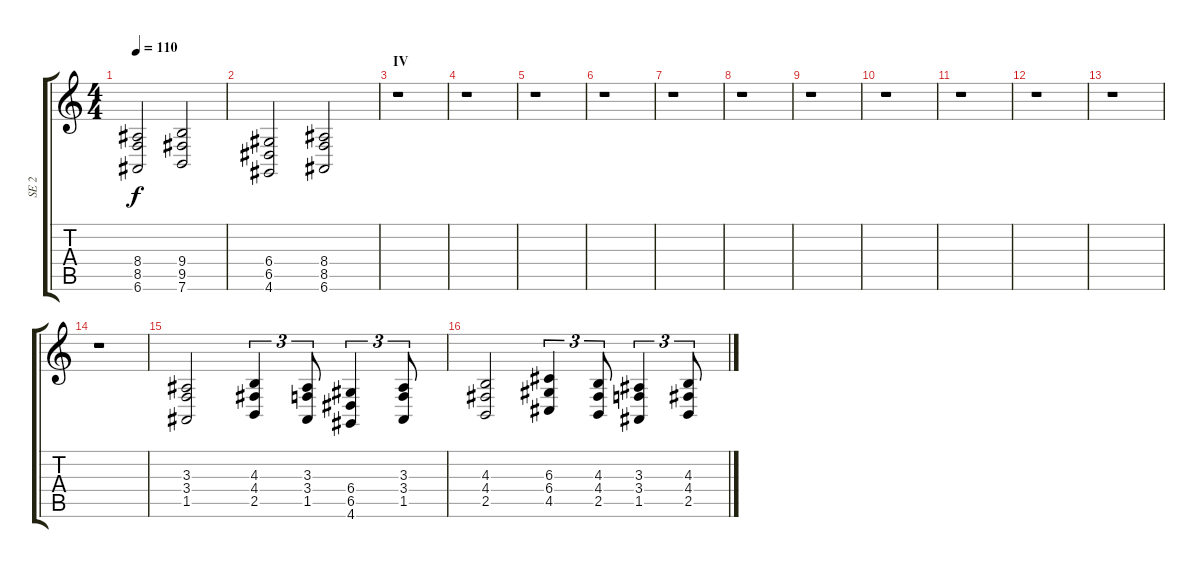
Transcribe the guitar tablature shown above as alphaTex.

\track ("SE 2" "SE 2") {instrument stringensemble1}
\staff {score tabs}
\tuning (E4 B3 G3 D3 A2 E2) {hide}
\ts (4 4)
\tempo 110
\clef g2
\ks c
(8.4 8.5 6.6).2{dy f} (9.4 9.5 7.6).2 |
(6.4 6.5 4.6).2 (8.4 8.5 6.6).2 |
\section ("" "IV")
r.1 |
r.1 |
r.1 |
r.1 |
r.1 |
r.1 |
r.1 |
r.1 |
r.1 |
r.1 |
r.1 |
r.1 |
(3.3 3.4 1.5).2{volume 12 instrument tuba} (4.3 4.4 2.5).4{tu (3 2)} (3.3 3.4 1.5).8{tu (3 2)} (6.4 6.5 4.6).4{tu (3 2)} (3.3 3.4 1.5).8{tu (3 2)} |
(4.3 4.4 2.5).2 (6.3 6.4 4.5).4{tu (3 2)} (4.3 4.4 2.5).8{tu (3 2)} (3.3 3.4 1.5).4{tu (3 2)} (4.3 4.4 2.5).8{tu (3 2)}
